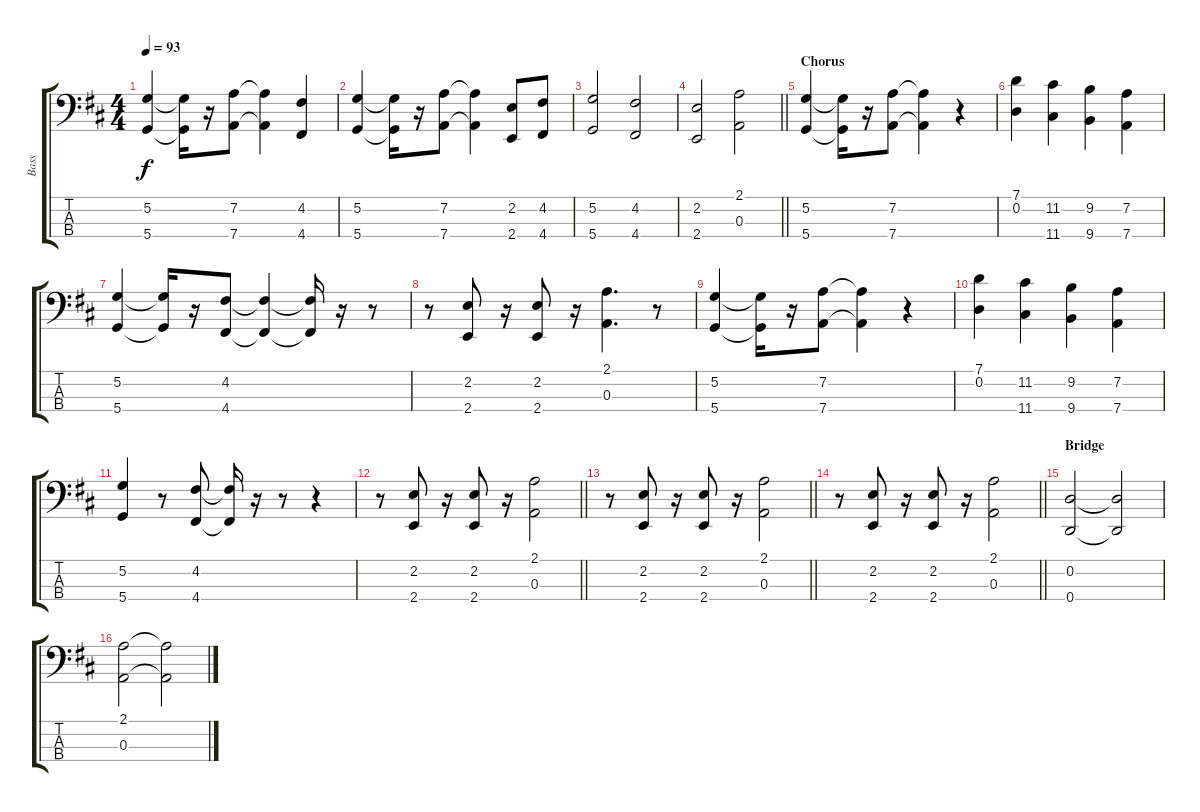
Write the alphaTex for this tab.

\track ("Bass" "Bass") {instrument fretlessbass}
\staff {score tabs}
\tuning (G2 D2 A1 D1) {hide}
\ts (4 4)
\tempo 93
\clef f4
\ks d
(5.2 5.4).4{dy f} (5.2{t} 5.4{t}).16 r.16 (7.2 7.4).8 (7.2{t} 7.4{t}).4 (4.2 4.4).4 |
(5.2 5.4).4 (5.2{t} 5.4{t}).16 r.16 (7.2 7.4).8 (7.2{t} 7.4{t}).4 (2.2 2.4).8 (4.2 4.4).8 |
(5.2 5.4).2 (4.2 4.4).2 |
\barLineRight lightlight
(2.2 2.4).2 (2.1 0.3).2 |
\section ("" "Chorus")
(5.2 5.4).4 (5.2{t} 5.4{t}).16 r.16 (7.2 7.4).8 (7.2{t} 7.4{t}).4 r.4 |
(7.1 0.2).4 (11.2 11.4).4 (9.2 9.4).4 (7.2 7.4).4 |
(5.2 5.4).4 (5.2{t} 5.4{t}).16 r.16 (4.2 4.4).8 (4.2{t} 4.4{t}).4 (4.2{t} 4.4{t}).16 r.16 r.8 |
r.8 (2.2 2.4).8 r.16 (2.2 2.4).8 r.16 (2.1 0.3).4{d} r.8 |
(5.2 5.4).4 (5.2{t} 5.4{t}).16 r.16 (7.2 7.4).8 (7.2{t} 7.4{t}).4 r.4 |
(7.1 0.2).4 (11.2 11.4).4 (9.2 9.4).4 (7.2 7.4).4 |
(5.2 5.4).4 r.8 (4.2 4.4).8 (4.2{t} 4.4{t}).16 r.16 r.8 r.4 |
\barLineRight lightlight
r.8 (2.2 2.4).8 r.16 (2.2 2.4).8 r.16 (2.1 0.3).2 |
\barLineRight lightlight
r.8 (2.2 2.4).8 r.16 (2.2 2.4).8 r.16 (2.1 0.3).2 |
\barLineRight lightlight
r.8 (2.2 2.4).8 r.16 (2.2 2.4).8 r.16 (2.1 0.3).2 |
\section ("" "Bridge")
(0.2 0.4).2 (0.2{t} 0.4{t}).2 |
(2.1 0.3).2 (2.1{t} 0.3{t}).2
